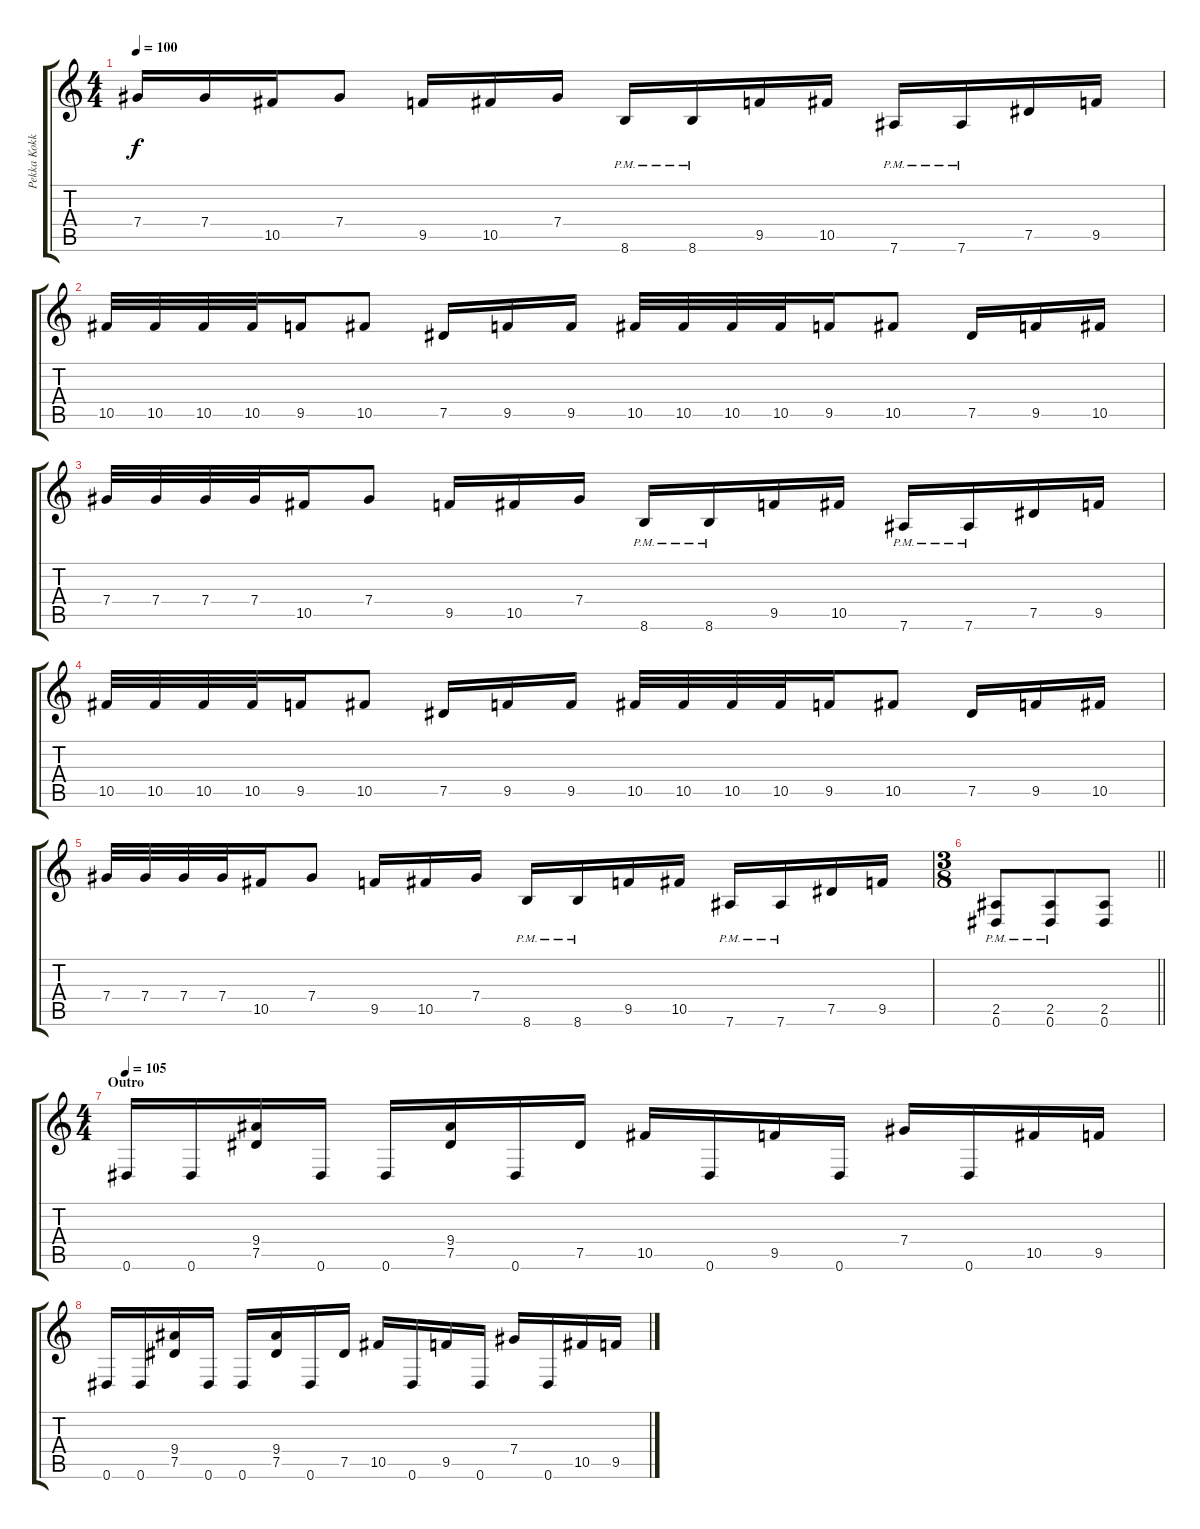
\track ("Pekka Kokko " "Pekka Kokk") {instrument distortionguitar}
\staff {score tabs}
\tuning (Eb4 Bb3 Gb3 Db3 Ab2 Eb2) {hide}
\ts (4 4)
\tempo 100
\clef g2
\ks c
7.4.16{dy f} 7.4.16 10.5.16 7.4.8 9.5.16 10.5.16 7.4.16 8.6{pm}.16 8.6{pm}.16 9.5.16 10.5.16 7.6{pm}.16 7.6{pm}.16 7.5.16 9.5.16 |
10.5.32 10.5.32 10.5.32 10.5.32 9.5.16 10.5.8 7.5.16 9.5.16 9.5.16 10.5.32 10.5.32 10.5.32 10.5.32 9.5.16 10.5.8 7.5.16 9.5.16 10.5.16 |
7.4.32 7.4.32 7.4.32 7.4.32 10.5.16 7.4.8 9.5.16 10.5.16 7.4.16 8.6{pm}.16 8.6{pm}.16 9.5.16 10.5.16 7.6{pm}.16 7.6{pm}.16 7.5.16 9.5.16 |
10.5.32 10.5.32 10.5.32 10.5.32 9.5.16 10.5.8 7.5.16 9.5.16 9.5.16 10.5.32 10.5.32 10.5.32 10.5.32 9.5.16 10.5.8 7.5.16 9.5.16 10.5.16 |
7.4.32 7.4.32 7.4.32 7.4.32 10.5.16 7.4.8 9.5.16 10.5.16 7.4.16 8.6{pm}.16 8.6{pm}.16 9.5.16 10.5.16 7.6{pm}.16 7.6{pm}.16 7.5.16 9.5.16 |
\ts (3 8)
\barLineRight lightlight
(2.5{pm} 0.6{pm}).8 (2.5{pm} 0.6{pm}).8 (2.5 0.6).8 |
\ts (4 4)
\section ("" "Outro")
\tempo 105
0.6.16 0.6.16 (9.4 7.5).16 0.6.16 0.6.16 (9.4 7.5).16 0.6.16 7.5.16 10.5.16 0.6.16 9.5.16 0.6.16 7.4.16 0.6.16 10.5.16 9.5.16 |
0.6.16 0.6.16 (9.4 7.5).16 0.6.16 0.6.16 (9.4 7.5).16 0.6.16 7.5.16 10.5.16 0.6.16 9.5.16 0.6.16 7.4.16 0.6.16 10.5.16 9.5.16
